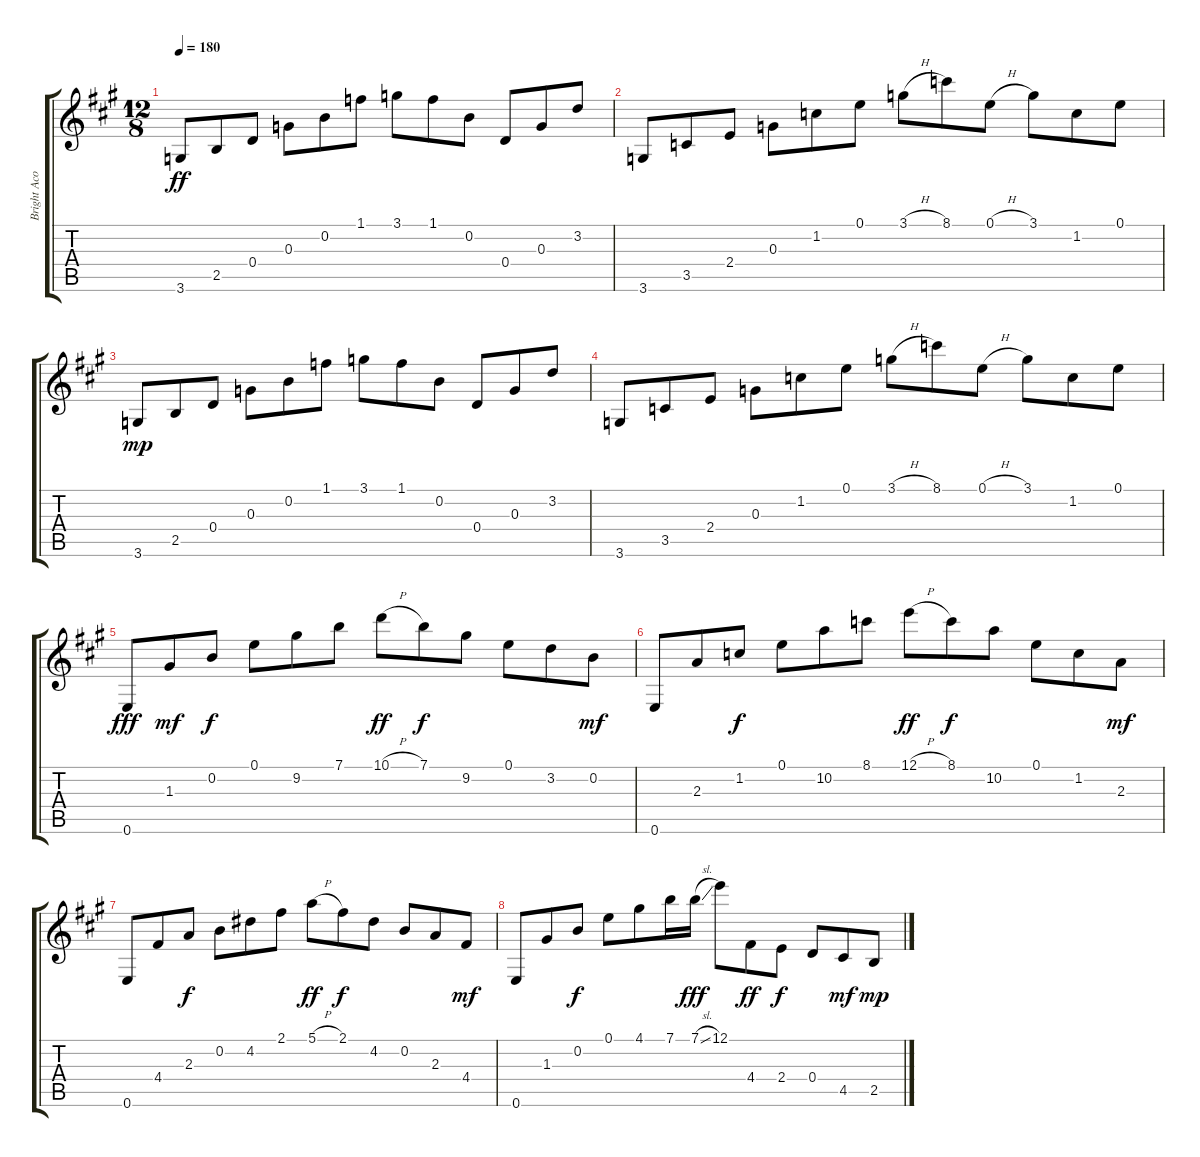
\track ("Bright Acoustic " "Bright Aco") {instrument acousticguitarnylon}
\staff {score tabs}
\tuning (E4 B3 G3 D3 A2 E2) {hide}
\ts (12 8)
\tempo 180
\clef g2
\ks a
3.6.8{dy ff} 2.5.8 0.4.8 0.3.8 0.2.8 1.1.8 3.1.8 1.1.8 0.2.8 0.4.8 0.3.8 3.2.8 |
3.6.8 3.5.8 2.4.8 0.3.8 1.2.8 0.1.8 3.1{h}.8 8.1.8 0.1{h}.8 3.1.8 1.2.8 0.1.8 |
3.6.8{dy mp} 2.5.8 0.4.8 0.3.8 0.2.8 1.1.8 3.1.8 1.1.8 0.2.8 0.4.8 0.3.8 3.2.8 |
3.6.8 3.5.8 2.4.8 0.3.8 1.2.8 0.1.8 3.1{h}.8 8.1.8 0.1{h}.8 3.1.8 1.2.8 0.1.8 |
0.6.8{dy fff} 1.3.8{dy mf} 0.2.8{dy f} 0.1.8 9.2.8 7.1.8 10.1{h}.8{dy ff} 7.1.8{dy f} 9.2.8 0.1.8 3.2.8 0.2.8{dy mf} |
0.6.8 2.3.8 1.2.8{dy f} 0.1.8 10.2.8 8.1.8 12.1{h}.8{dy ff} 8.1.8{dy f} 10.2.8 0.1.8 1.2.8 2.3.8{dy mf} |
0.6.8 4.4.8 2.3.8{dy f} 0.2.8 4.2.8 2.1.8 5.1{h}.8{dy ff} 2.1.8{dy f} 4.2.8 0.2.8 2.3.8 4.4.8{dy mf} |
0.6.8 1.3.8 0.2.8{dy f} 0.1.8 4.1.8 7.1.16 7.1{sl}.16{dy fff} 12.1.8 4.4.8{dy ff} 2.4.8{dy f} 0.4.8 4.5.8{dy mf} 2.5.8{dy mp}
